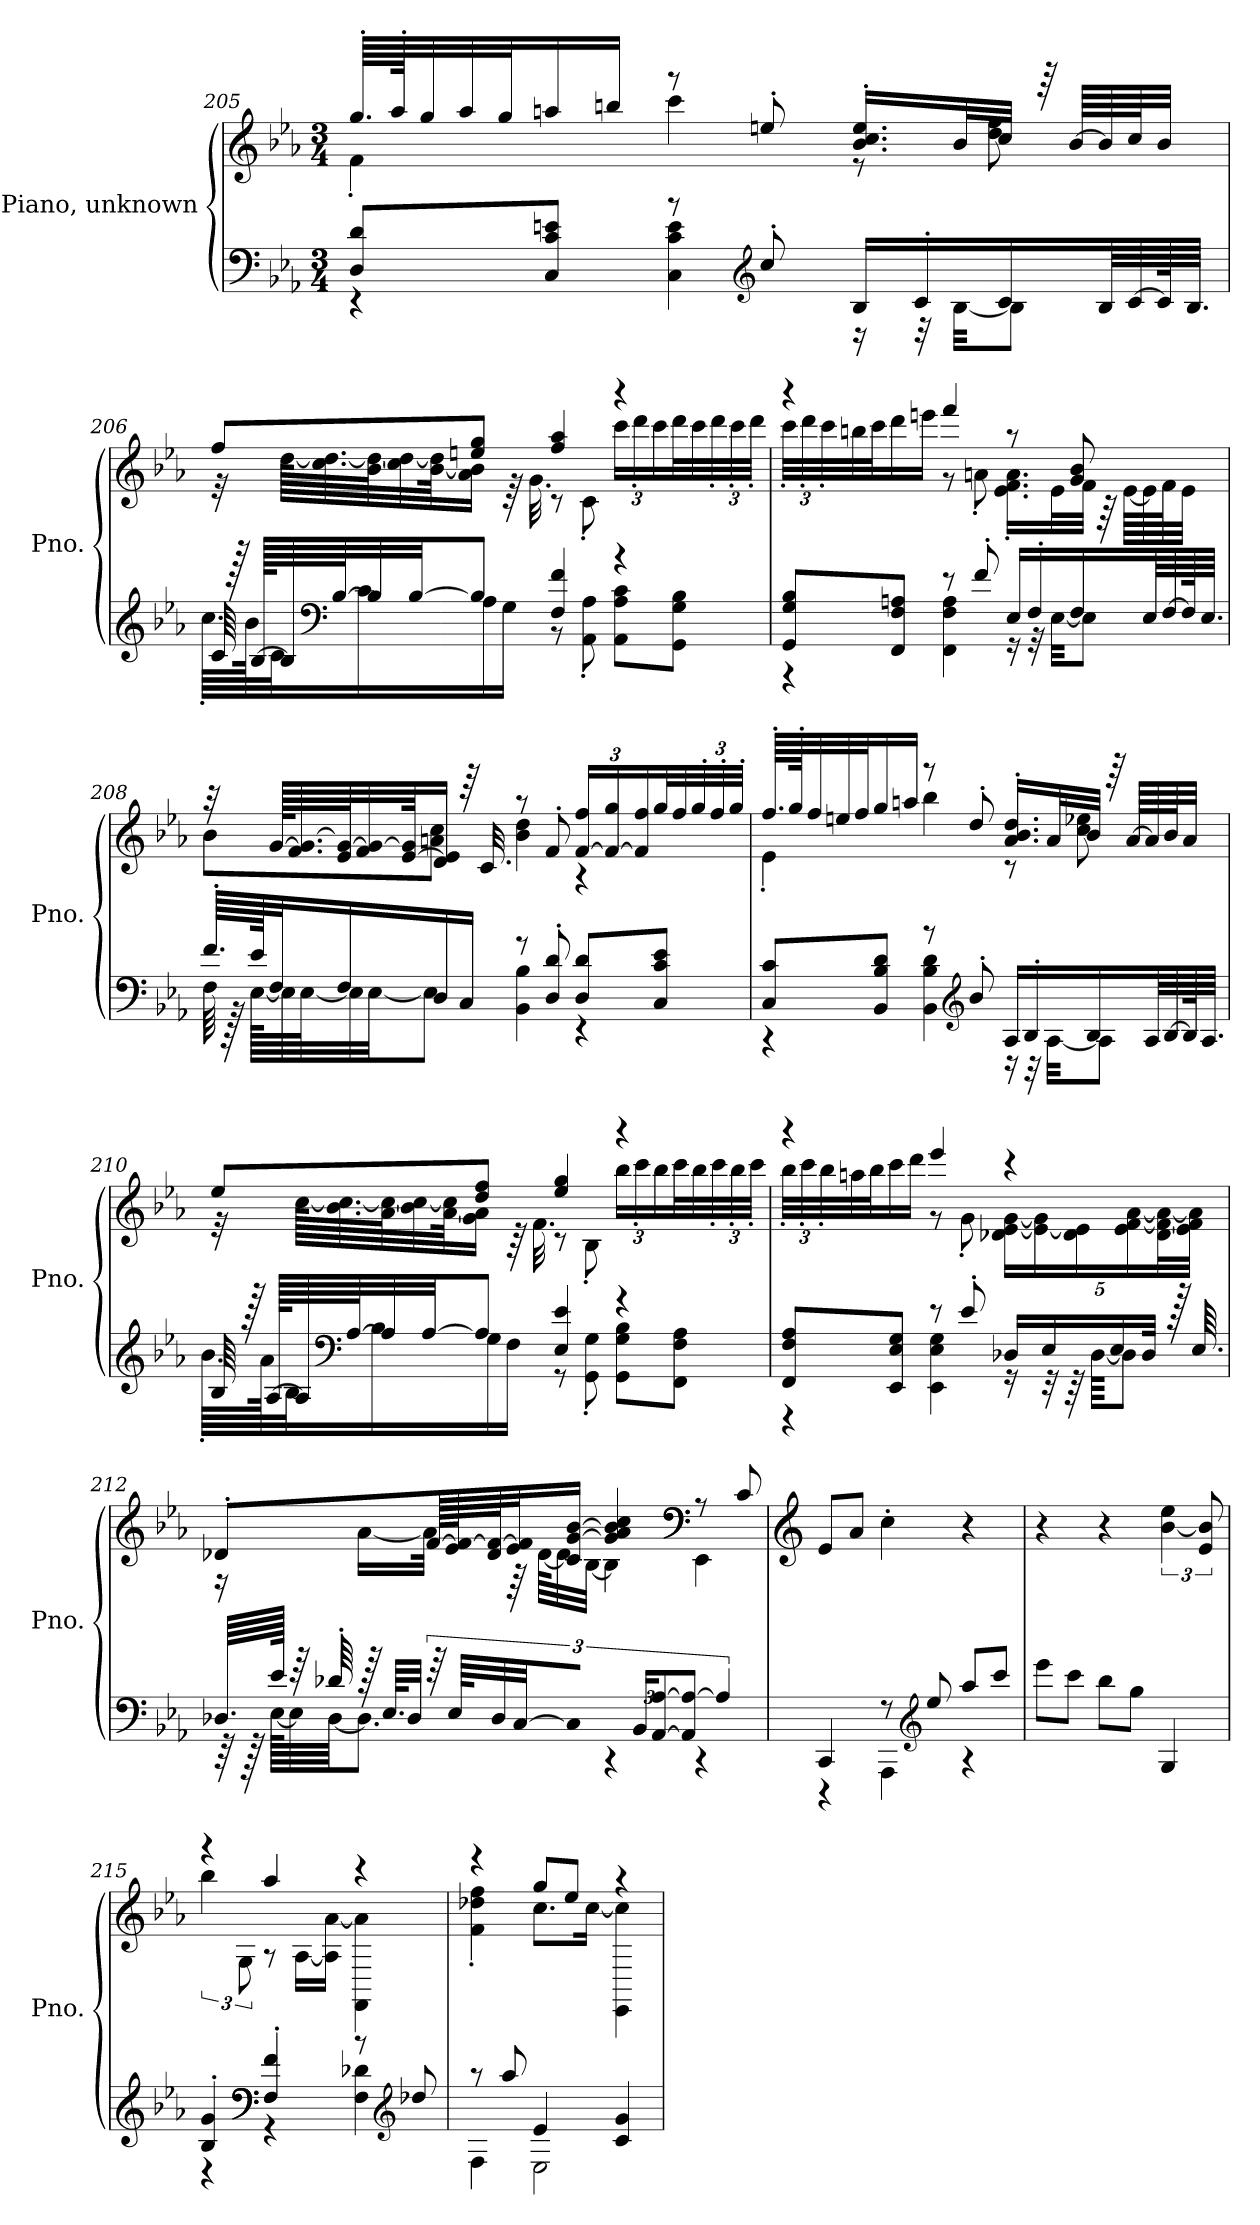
**kern	**kern
*part1	*part1
*staff2	*staff1
*I"Piano, unknown	*
*I'Pno.	*
!!LO:LB:g=z
*clefF4	*clefG2
*k[b-e-a-]	*k[b-e-a-]
*M3/4	*M3/4
=205	=205
*^	*^
8D/ 8d/L	4r	64.gg'/LLLL	4f'\
.	.	128aa-'/JK	.
.	.	32gg/	.
.	.	32aa-/	.
.	.	32gg/J	.
8C/ 8c/ 8en/J	.	16aan/	.
.	.	16bbn/JJ	.
8r	4C\ 4c\ 4e\	8r	4ccc\
*clefG2	*	*	*
8cc'/	.	8een'/	.
16B-/LL	16r	16.b-/' 16.cc/' 16.ee/'LL	8r
16c'/	32r	.	.
.	[32B-\KKL	32b-/L	.
16c/	8B-\J]	32cc/JJJ	8dd\ 8ff\
.	.	64r	.
.	.	[64b-/LLLL	.
64B-/LL	.	64b-/]	.
[64c/	.	64cc/J	.
128c/K]	.	32b-/JJJ	.
64.B-/JJJJ	.	.	.
!!LO:LB:g=z	!!
=206	=206	=206	=206
64c/	64.cc'\LLLL	8ff/L	32r
128r	.	.	.
[128B-/KLLLL	128b-\JK	.	.
64B-/]	32c\J	.	[128dd\KLLLL
.	.	.	64.cc\ 64.dd\_
*clefF4	*	*	*
[64B-/J	.	.	.
32B-/]	16c\	.	64b-\ 64dd\_J
.	.	.	32cc\ 32dd\_
[32B-/JJ	.	.	.
.	.	.	[64b-\ 64dd\]JK
8B-/J]	16A-\	8een/ 8gg/J	16a-\ 16b-\]JJ
.	16G\JJ	.	64r
.	.	.	32.g\
4F/ 4f/	8r	4ff/ 4aa-/	8r
.	8AA-\' 8A-\'	.	8c'\
*	*	*	*Xbrackettup
4r	8AA-\ 8A-\ 8c\L	4r	24ccc\LL
.	.	.	24ddd'\
.	.	.	24ccc\
.	8GG\ 8G\ 8B-\J	.	32ddd\L
.	.	.	32ccc\
.	.	.	48ddd'\
.	.	.	48ccc'\
.	.	.	48ddd'\JJJ
!!LO:LB:g=z	!!
=207	=207	=207	=207
8GG/ 8G/ 8B-/L	4r	4r	48ccc'\LLL
.	.	.	48ddd'\
.	.	.	48ccc'\
.	.	.	32bbn\
.	.	.	32ccc\J
8FF/ 8F/ 8An/J	.	.	16ddd\
.	.	.	16eeen\JJ
8r	4FF\ 4F\ 4A\	4fff/	8r
8f'/	.	.	8an'\
16E-/LL	16r	8r	16.e-\' 16.f\' 16.a\'LL
16F'/	32r	.	.
.	[32E-\KKL	.	32e-\L
16F/	8E-\J]	8g/ 8b-/	32f\JJJ
.	.	.	64r
.	.	.	[64e-\LLLL
64E-/LL	.	.	64e-\]
[64F/	.	.	64f\J
128F/K]	.	.	32e-\JJJ
64.E-/JJJJ	.	.	.
!!LO:PB:g=z	!!
=208	=208	=208	=208
64.f'/LLLL	64F\	32r	8b-\L
.	128r	.	.
128e-/JK	[128E-\KLLLL	.	.
32F/J	64E-\]	[128g/KLLLL	.
.	.	64.f/ 64.g/_	.
.	[64E-\J	.	.
16F/	32E-\]	64e-/ 64g/_J	.
.	.	32f/ 32g/_	.
.	[32E-\JJ	.	.
.	.	[64e-/ 64g/]JK	.
16D/	8E-\J]	16d/ 16e-/]JJ	8an\ 8cc\J
16C/JJ	.	64r	.
.	.	32.c/	.
8r	4BB-\ 4B-\	8r	4b-\ 4dd\
8D/' 8d/'	.	8f'/	.
8D/ 8d/L	4r	[24f/ 24ff/LL	4r
.	.	24f/_ 24gg/	.
.	.	24f/] 24ff/	.
8C/ 8c/ 8e-/J	.	32gg/L	.
.	.	32ff/	.
.	.	48gg'/	.
.	.	48ff'/	.
.	.	48gg'/JJJ	.
!!LO:LB:g=z	!!
=209	=209	=209	=209
8C/ 8c/L	4r	64.ff'/LLLL	4e-'\
.	.	128gg'/JK	.
.	.	32ff/	.
.	.	32een/	.
.	.	32ff/J	.
8BB-/ 8B-/ 8d/J	.	16gg/	.
.	.	16aan/JJ	.
8r	4BB-\ 4B-\ 4d\	8r	4bb-\
*clefG2	*	*	*
8b-'/	.	8dd'/	.
16A-/LL	16r	16.a-/' 16.b-/' 16.dd/'LL	8r
16B-'/	32r	.	.
.	[32A-\KKL	32a-/L	.
16B-/	8A-\J]	32b-/JJJ	8cc\ 8ee-X\
.	.	64r	.
.	.	[64a-/LLLL	.
64A-/LL	.	64a-/]	.
[64B-/	.	64b-/J	.
128B-/K]	.	32a-/JJJ	.
64.A-/JJJJ	.	.	.
!!LO:LB:g=z	!!
=210	=210	=210	=210
64B-/	64.b-'\LLLL	8ee-/L	32r
128r	.	.	.
[128A-/KLLLL	128a-\JK	.	.
64A-/]	32B-\J	.	[128cc\KLLLL
.	.	.	64.b-\ 64.cc\_
*clefF4	*	*	*
[64A-/J	.	.	.
32A-/]	16B-\	.	64a-\ 64cc\_J
.	.	.	32b-\ 32cc\_
[32A-/JJ	.	.	.
.	.	.	[64a-\ 64cc\]JK
8A-/J]	16G\	8dd/ 8ff/J	16g\ 16a-\]JJ
.	16F\JJ	.	64r
.	.	.	32.f\
4E-/ 4e-/	8r	4ee-/ 4gg/	8r
.	8GG\' 8G\'	.	8B-'\
4r	8GG\ 8G\ 8B-\L	4r	24bb-\LL
.	.	.	24ccc'\
.	.	.	24bb-\
.	8FF\ 8F\ 8A-\J	.	32ccc\L
.	.	.	32bb-\
.	.	.	48ccc'\
.	.	.	48bb-'\
.	.	.	48ccc'\JJJ
!!LO:LB:g=z	!!
=211	=211	=211	=211
8FF/ 8F/ 8A-/L	4r	4r	48bb-'\LLL
.	.	.	48ccc'\
.	.	.	48bb-'\
.	.	.	32aan\
.	.	.	32bb-\J
8EE-/ 8E-/ 8G/J	.	.	16ccc\
.	.	.	16ddd\JJ
8r	4EE-\ 4E-\ 4G\	4eee-/	8r
8e-'/	.	.	8g'\
16D-X/LL	16r	4r	20d-X\ [20e-\ [20g\LL
.	.	.	20e-\_ 20g\]
16E-/	32r	.	.
.	64r	.	.
.	.	.	20d-\ 20e-\]
.	[64D-\KKKL	.	.
16E-/	8D-\J]	.	.
.	.	.	20e-\ [20f\ [20a-\
32D-/JJk	.	.	.
.	.	.	40d-\ 40f\_ 40a-\_L
128r	.	.	.
.	.	.	40e-\ 40f\] 40a-\]JJJ
64.E-/	.	.	.
!!LO:LB:g=z	!!
=212	=212	=212	=212
64.D-X/LLLL	64r	8d-X'/L	16r
.	128r	.	.
128e-/JJJJk	[128E-\KLLLL	.	.
64r	64E-\]	.	.
64d-X'/	[64D-\JJJ	.	.
128r	8.D-\J]	.	[16a-\LL
64.E-/KLLL	.	.	.
32D-/JJJ	.	.	.
96r	.	[128f/LLLL	32a-\JJk]
.	.	128e-/ 128f/_J	.
96E-/KLLL	.	.	.
.	.	64d-/ 64f/_J	.
48D-/	.	.	.
.	.	32e-/ 32f/]J	64r
[48C/J	.	.	.
.	.	.	[64d-\KLLL
16C/JJ]	.	16c/ [16g/ [16b-/JJ	32d-\]
.	.	.	[32B-\JJJ
*Xbrackettup	*	*	*
24BB-/KL	4r	4g/] 4a-/ 4b-/] 4cc/	4B-\]
[12AA-/ [12A-/	.	.	.
8AA-/] 8A-/_J	.	.	.
*	*	*clefF4	*
4A-/]	4r	8r	4EE-\
.	.	8c/	.
*	*	*v	*v
=213	=213	=213
*	*	*clefG2
4CC/	4r	8e-/L
.	.	8a-/J
8r	4AAA-\	4cc'\
*clefG2	*	*
8ee-/	.	.
8aa-/L	4r	4r
8ccc/J	.	.
*v	*v	*
!!LO:LB:g=z
=214	=214
8eee-\L	4r
8ccc\J	.
8bb-\L	4r
8gg\J	.
*	*brackettup
4G/	[6b-\ 6ee-\
.	12e-/ 12b-/]
=215	=215
*^	*^
4B-/' 4g/'	4r	4r	6bb-\
.	.	.	12G\
*clefF4	*	*	*
4F/' 4f/'	4r	4aa-/	8r
.	.	.	[16A-\LL
.	.	.	16A-\] [16a-\JJ
8r	4F\ 4d-X\	4r	4FF\ 4a-\]
*clefG2	*	*	*
8dd-X/	.	.	.
=216	=216	=216	=216
8r	4F\	4r	4f\' 4dd-X\' 4ff\'
8aa-/	.	.	.
4e-/	2E-\	8gg/L	8.cc\L
.	.	8ee-/J	.
.	.	.	[16cc\Jk
4c/ 4g/	.	4r	4EE-\ 4cc\]
*v	*v	*	*
*	*v	*v
=	=
*-	*-
